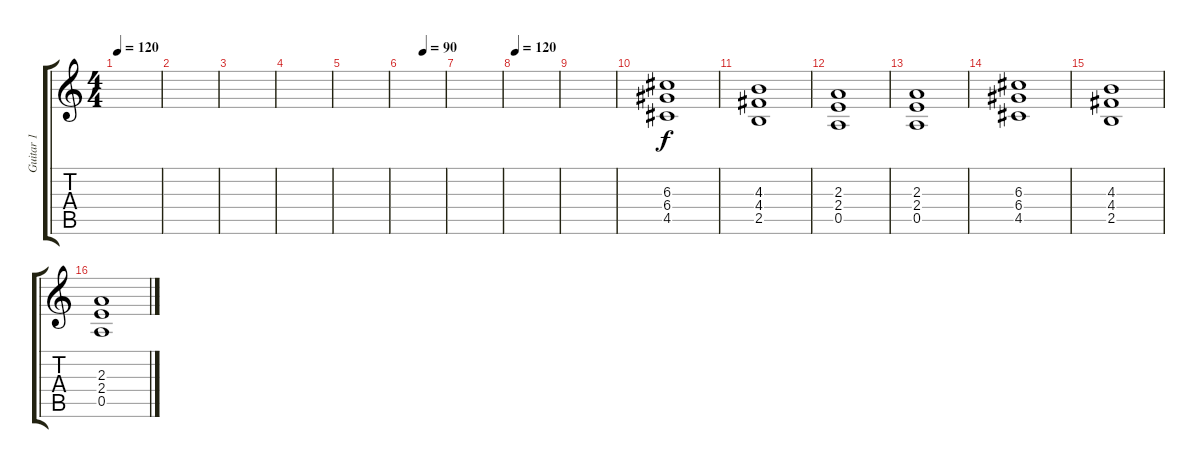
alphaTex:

\track ("Guitar 1" "Guitar 1") {instrument electricguitarclean}
\staff {score tabs}
\tuning (E4 B3 G3 D3 A2 E2) {hide}
\ts (4 4)
\tempo 120
\clef g2
\ks c
|
|
|
|
|
\tempo (90 0.5)
|
|
\tempo 120
|
|
(6.3 6.4 4.5).1 |
(4.3 4.4 2.5).1 |
(2.3 2.4 0.5).1 |
(2.3 2.4 0.5).1 |
(6.3 6.4 4.5).1 |
(4.3 4.4 2.5).1 |
(2.3 2.4 0.5).1
